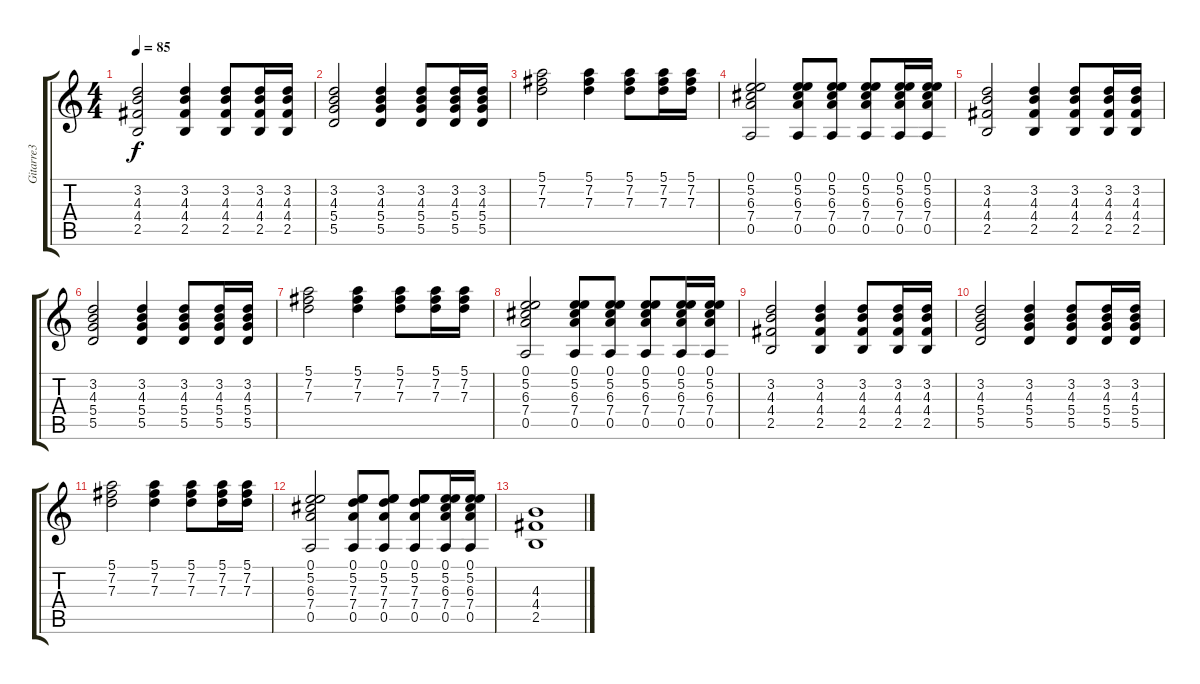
\track ("Gitarre3" "Gitarre3") {instrument electricguitarjazz}
\staff {score tabs}
\tuning (E4 B3 G3 D3 A2 E2) {hide}
\ts (4 4)
\tempo 85
\clef g2
\ks c
(3.2 4.3 4.4 2.5).2{dy f} (3.2 4.3 4.4 2.5).4 (3.2 4.3 4.4 2.5).8 (3.2 4.3 4.4 2.5).16 (3.2 4.3 4.4 2.5).16 |
(3.2 4.3 5.4 5.5).2 (3.2 4.3 5.4 5.5).4 (3.2 4.3 5.4 5.5).8 (3.2 4.3 5.4 5.5).16 (3.2 4.3 5.4 5.5).16 |
(5.1 7.2 7.3).2 (5.1 7.2 7.3).4 (5.1 7.2 7.3).8 (5.1 7.2 7.3).16 (5.1 7.2 7.3).16 |
(0.1 5.2 6.3 7.4 0.5).2 (0.1 5.2 6.3 7.4 0.5).8 (0.1 5.2 6.3 7.4 0.5).8 (0.1 5.2 6.3 7.4 0.5).8 (0.1 5.2 6.3 7.4 0.5).16 (0.1 5.2 6.3 7.4 0.5).16 |
(3.2 4.3 4.4 2.5).2 (3.2 4.3 4.4 2.5).4 (3.2 4.3 4.4 2.5).8 (3.2 4.3 4.4 2.5).16 (3.2 4.3 4.4 2.5).16 |
(3.2 4.3 5.4 5.5).2 (3.2 4.3 5.4 5.5).4 (3.2 4.3 5.4 5.5).8 (3.2 4.3 5.4 5.5).16 (3.2 4.3 5.4 5.5).16 |
(5.1 7.2 7.3).2 (5.1 7.2 7.3).4 (5.1 7.2 7.3).8 (5.1 7.2 7.3).16 (5.1 7.2 7.3).16 |
(0.1 5.2 6.3 7.4 0.5).2 (0.1 5.2 6.3 7.4 0.5).8 (0.1 5.2 6.3 7.4 0.5).8 (0.1 5.2 6.3 7.4 0.5).8 (0.1 5.2 6.3 7.4 0.5).16 (0.1 5.2 6.3 7.4 0.5).16 |
(3.2 4.3 4.4 2.5).2 (3.2 4.3 4.4 2.5).4 (3.2 4.3 4.4 2.5).8 (3.2 4.3 4.4 2.5).16 (3.2 4.3 4.4 2.5).16 |
(3.2 4.3 5.4 5.5).2 (3.2 4.3 5.4 5.5).4 (3.2 4.3 5.4 5.5).8 (3.2 4.3 5.4 5.5).16 (3.2 4.3 5.4 5.5).16 |
(5.1 7.2 7.3).2 (5.1 7.2 7.3).4 (5.1 7.2 7.3).8 (5.1 7.2 7.3).16 (5.1 7.2 7.3).16 |
(0.1 5.2 6.3 7.4 0.5).2 (0.1 5.2 7.3 7.4 0.5).8 (0.1 5.2 7.3 7.4 0.5).8 (0.1 5.2 7.3 7.4 0.5).8 (0.1 5.2 6.3 7.4 0.5).16 (0.1 5.2 6.3 7.4 0.5).16 |
(4.3 4.4 2.5).1
